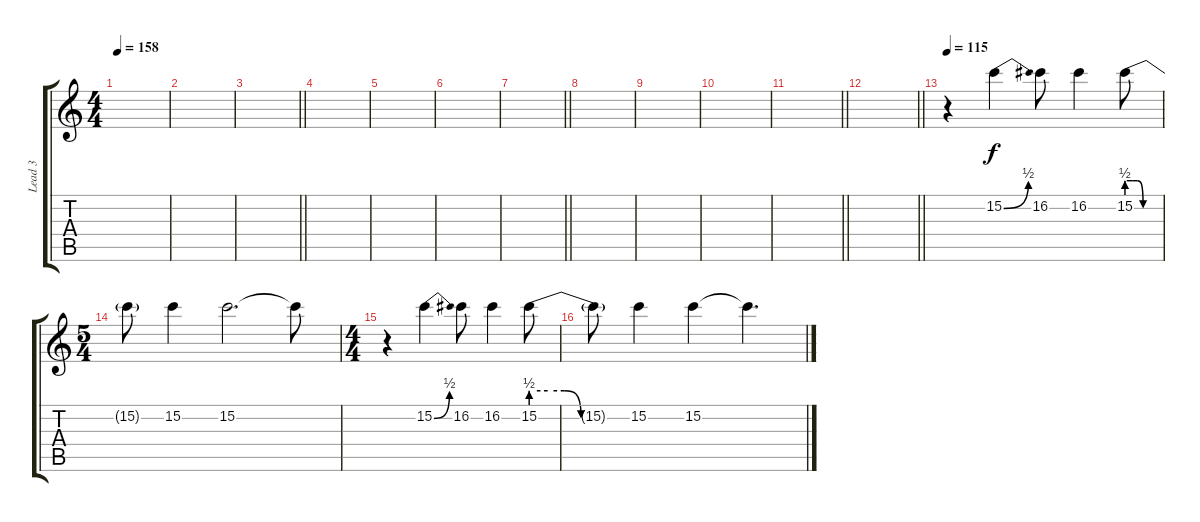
\track ("Lead 3" "Lead 3") {instrument overdrivenguitar}
\staff {score tabs}
\tuning (D4 A3 F3 C3 G2 C2) {hide}
\ts (4 4)
\tempo 158
\clef g2
\ks c
|
|
\barLineRight lightlight
|
|
|
|
\barLineRight lightlight
|
|
|
|
\barLineRight lightlight
|
\barLineRight lightlight
|
\tempo 115
r.4 15.2{be (bend 0 0 60 2)}.4 16.2.8 16.2.4 15.2{be (custom 0 2 10 2 20 2 30 0 60 0)}.8 |
\ts (5 4)
15.2{t}.8 15.2.4 15.2.2{d} 15.2{t}.8 |
\ts (4 4)
r.4 15.2{be (bend 0 0 60 2)}.4 16.2.8 16.2.4 15.2{be (custom 0 2 10 2 20 2 30 0 60 0)}.8 |
15.2{t}.8 15.2.4 15.2.4 15.2{t}.4{d}
